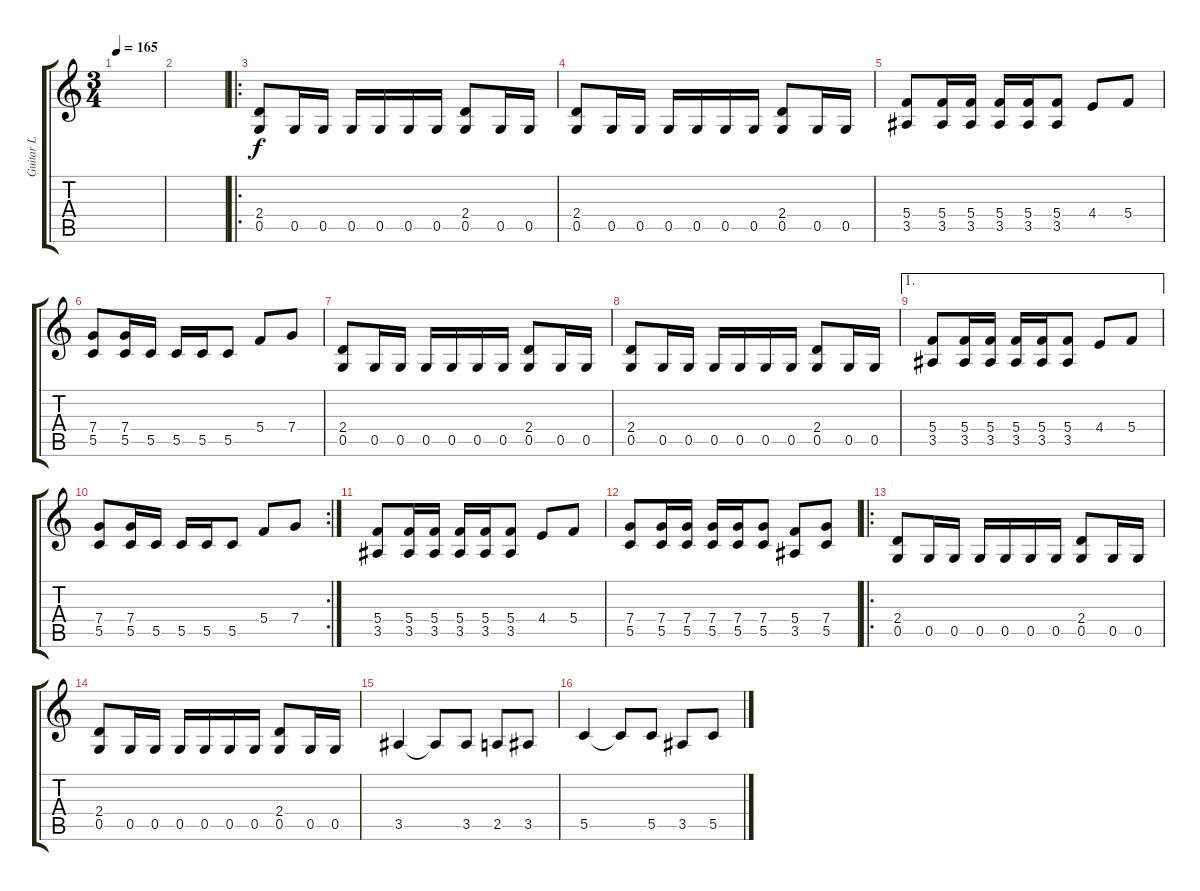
\track ("Guitar L" "Guitar L") {instrument distortionguitar}
\staff {score tabs}
\tuning (D4 A3 F3 C3 G2 D2) {hide}
\ts (3 4)
\tempo 165
\clef g2
\ks c
|
|
\ro
(2.4 0.5).8 0.5.16 0.5.16 0.5.16 0.5.16 0.5.16 0.5.16 (2.4 0.5).8 0.5.16 0.5.16 |
(2.4 0.5).8 0.5.16 0.5.16 0.5.16 0.5.16 0.5.16 0.5.16 (2.4 0.5).8 0.5.16 0.5.16 |
(5.4 3.5).8 (5.4 3.5).16 (5.4 3.5).16 (5.4 3.5).16 (5.4 3.5).16 (5.4 3.5).8 4.4.8 5.4.8 |
(7.4 5.5).8 (7.4 5.5).16 5.5.16 5.5.16 5.5.16 5.5.8 5.4.8 7.4.8 |
(2.4 0.5).8 0.5.16 0.5.16 0.5.16 0.5.16 0.5.16 0.5.16 (2.4 0.5).8 0.5.16 0.5.16 |
(2.4 0.5).8 0.5.16 0.5.16 0.5.16 0.5.16 0.5.16 0.5.16 (2.4 0.5).8 0.5.16 0.5.16 |
\ae 1
(5.4 3.5).8 (5.4 3.5).16 (5.4 3.5).16 (5.4 3.5).16 (5.4 3.5).16 (5.4 3.5).8 4.4.8 5.4.8 |
\rc 2
(7.4 5.5).8 (7.4 5.5).16 5.5.16 5.5.16 5.5.16 5.5.8 5.4.8 7.4.8 |
(5.4 3.5).8 (5.4 3.5).16 (5.4 3.5).16 (5.4 3.5).16 (5.4 3.5).16 (5.4 3.5).8 4.4.8 5.4.8 |
(7.4 5.5).8 (7.4 5.5).16 (7.4 5.5).16 (7.4 5.5).16 (7.4 5.5).16 (7.4 5.5).8 (5.4 3.5).8 (7.4 5.5).8 |
\ro
(2.4 0.5).8 0.5.16 0.5.16 0.5.16 0.5.16 0.5.16 0.5.16 (2.4 0.5).8 0.5.16 0.5.16 |
(2.4 0.5).8 0.5.16 0.5.16 0.5.16 0.5.16 0.5.16 0.5.16 (2.4 0.5).8 0.5.16 0.5.16 |
3.5.4 3.5{t}.8 3.5.8 2.5.8 3.5.8 |
5.5.4 5.5{t}.8 5.5.8 3.5.8 5.5.8
